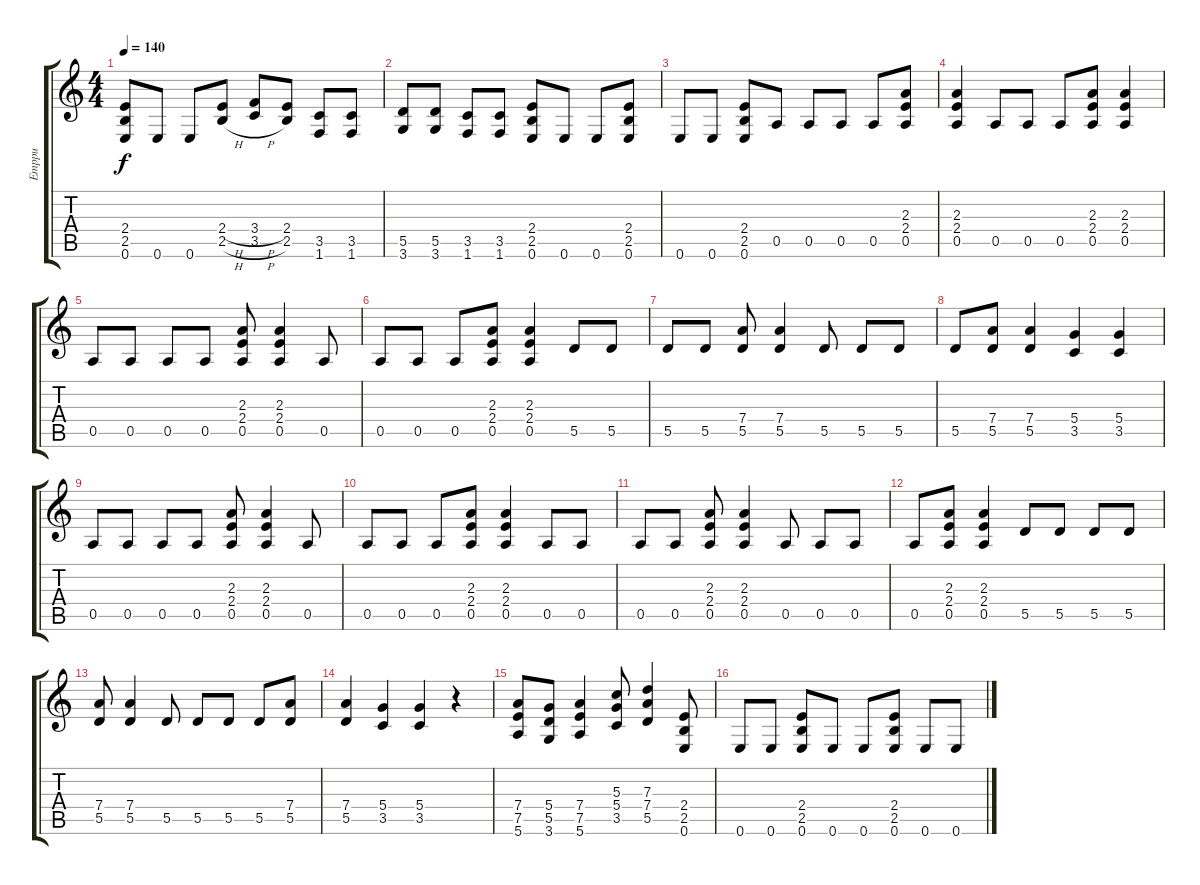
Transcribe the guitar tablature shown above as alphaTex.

\track ("Emppu" "Emppu") {instrument distortionguitar}
\staff {score tabs}
\tuning (E4 B3 G3 D3 A2 E2) {hide}
\ts (4 4)
\tempo 140
\clef g2
\ks c
(2.4 2.5 0.6).8{dy f} 0.6.8 0.6.8 (2.4{h} 2.5{h}).8 (3.4{h} 3.5{h}).8 (2.4 2.5).8 (3.5 1.6).8 (3.5 1.6).8 |
(5.5 3.6).8 (5.5 3.6).8 (3.5 1.6).8 (3.5 1.6).8 (2.4 2.5 0.6).8 0.6.8 0.6.8 (2.4 2.5 0.6).8 |
0.6.8 0.6.8 (2.4 2.5 0.6).8 0.5.8 0.5.8 0.5.8 0.5.8 (2.3 2.4 0.5).8 |
(2.3 2.4 0.5).4 0.5.8 0.5.8 0.5.8 (2.3 2.4 0.5).8 (2.3 2.4 0.5).4 |
0.5.8 0.5.8 0.5.8 0.5.8 (2.3 2.4 0.5).8 (2.3 2.4 0.5).4 0.5.8 |
0.5.8 0.5.8 0.5.8 (2.3 2.4 0.5).8 (2.3 2.4 0.5).4 5.5.8 5.5.8 |
5.5.8 5.5.8 (7.4 5.5).8 (7.4 5.5).4 5.5.8 5.5.8 5.5.8 |
5.5.8 (7.4 5.5).8 (7.4 5.5).4 (5.4 3.5).4 (5.4 3.5).4 |
0.5.8 0.5.8 0.5.8 0.5.8 (2.3 2.4 0.5).8 (2.3 2.4 0.5).4 0.5.8 |
0.5.8 0.5.8 0.5.8 (2.3 2.4 0.5).8 (2.3 2.4 0.5).4 0.5.8 0.5.8 |
0.5.8 0.5.8 (2.3 2.4 0.5).8 (2.3 2.4 0.5).4 0.5.8 0.5.8 0.5.8 |
0.5.8 (2.3 2.4 0.5).8 (2.3 2.4 0.5).4 5.5.8 5.5.8 5.5.8 5.5.8 |
(7.4 5.5).8 (7.4 5.5).4 5.5.8 5.5.8 5.5.8 5.5.8 (7.4 5.5).8 |
(7.4 5.5).4 (5.4 3.5).4 (5.4 3.5).4 r.4 |
(7.4 7.5 5.6).8 (5.4 5.5 3.6).8 (7.4 7.5 5.6).4 (5.3 5.4 3.5).8 (7.3 7.4 5.5).4 (2.4 2.5 0.6).8 |
0.6.8 0.6.8 (2.4 2.5 0.6).8 0.6.8 0.6.8 (2.4 2.5 0.6).8 0.6.8 0.6.8
